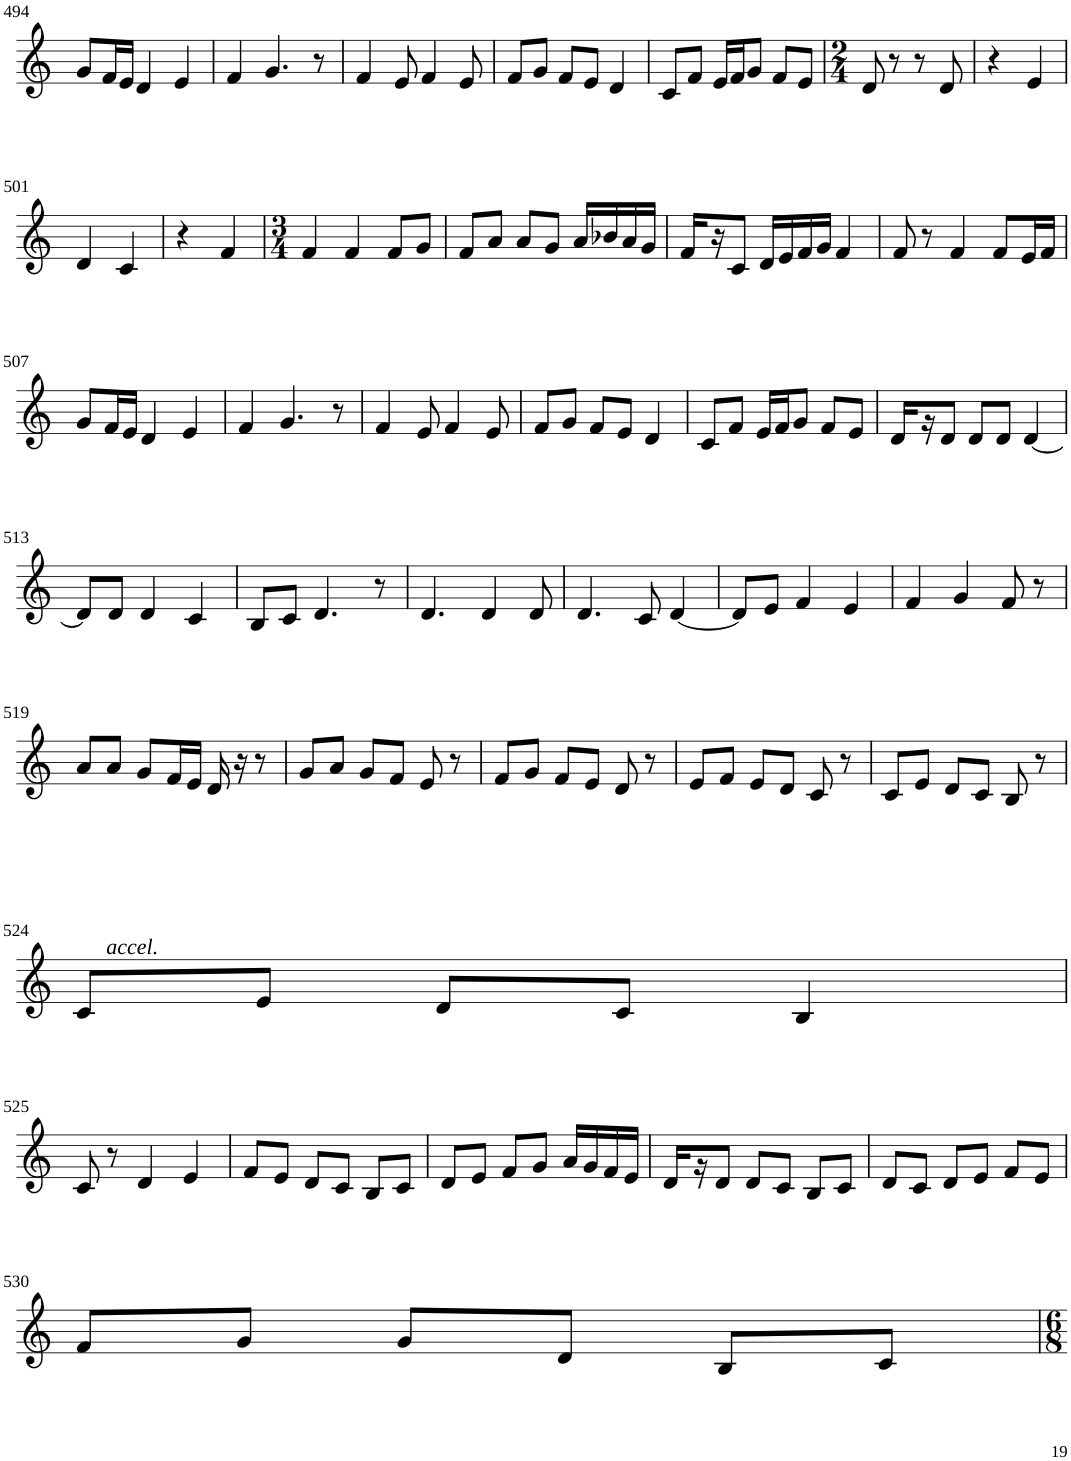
**kern
*part1
*staff1
*I"Violin
!!LO:PB:g=z
*clefG2
*k[]
*M3/4
=494
8g/L
16f/L
16e/JJ
4d/
4e/
=495
4f/
4.g/
8r
=496
4f/
8e/
4f/
8e/
=497
8f/L
8g/J
8f/L
8e/J
4d/
=498
8c/L
8f/J
16e/LL
16f/J
8g/J
8f/L
8e/J
=499
*M2/4
8d/
8r
8r
8d/
=500
4r
4e/
!!LO:LB:g=z
=501
4d/
4c/
=502
4r
4f/
=503
*M3/4
4f/
4f/
8f/L
8g/J
=504
8f/L
8a/J
8a/L
8g/J
16a/LL
16b-X/
16a/
16g/JJ
=505
16f/LL
16r
8c/J
16d/LL
16e/
16f/
16g/JJ
4f/
=506
8f/
8r
4f/
8f/L
16e/L
16f/JJ
!!LO:LB:g=z
=507
8g/L
16f/L
16e/JJ
4d/
4e/
=508
4f/
4.g/
8r
=509
4f/
8e/
4f/
8e/
=510
8f/L
8g/J
8f/L
8e/J
4d/
=511
8c/L
8f/J
16e/LL
16f/J
8g/J
8f/L
8e/J
=512
16d/LL
16r
8d/J
8d/L
8d/J
[4d/
!!LO:LB:g=z
=513
8d/L]
8d/J
4d/
4c/
=514
8B/L
8c/J
4.d/
8r
=515
4.d/
4d/
8d/
=516
4.d/
8c/
[4d/
=517
8d/L]
8e/J
4f/
4e/
=518
4f/
4g/
8f/
8r
!!LO:LB:g=z
=519
8a/L
!LO:TX:b:i:t=accel.
8a/J
8g/L
16f/L
16e/JJ
16d/
16r
8r
=520
8g/L
8a/J
8g/L
8f/J
8e/
8r
=521
8f/L
8g/J
8f/L
8e/J
8d/
8r
=522
8e/L
8f/J
8e/L
8d/J
8c/
8r
=523
8c/L
8e/J
8d/L
8c/J
8B/
8r
!!LO:LB:g=z
=524
8c/L
8e/J
8d/L
8c/J
4B/
!!LO:LB:g=z
=525
8c/
8r
4d/
4e/
=526
8f/L
8e/J
8d/L
8c/J
8B/L
8c/J
=527
8d/L
8e/J
8f/L
8g/J
16a/LL
16g/
16f/
16e/JJ
=528
16d/LL
16r
8d/J
8d/L
8c/J
8B/L
8c/J
=529
8d/L
8c/J
8d/L
8e/J
8f/L
8e/J
!!LO:LB:g=z
=530
8f/L
8g/J
8g/L
8d/J
8B/L
8c/J
=
*-
